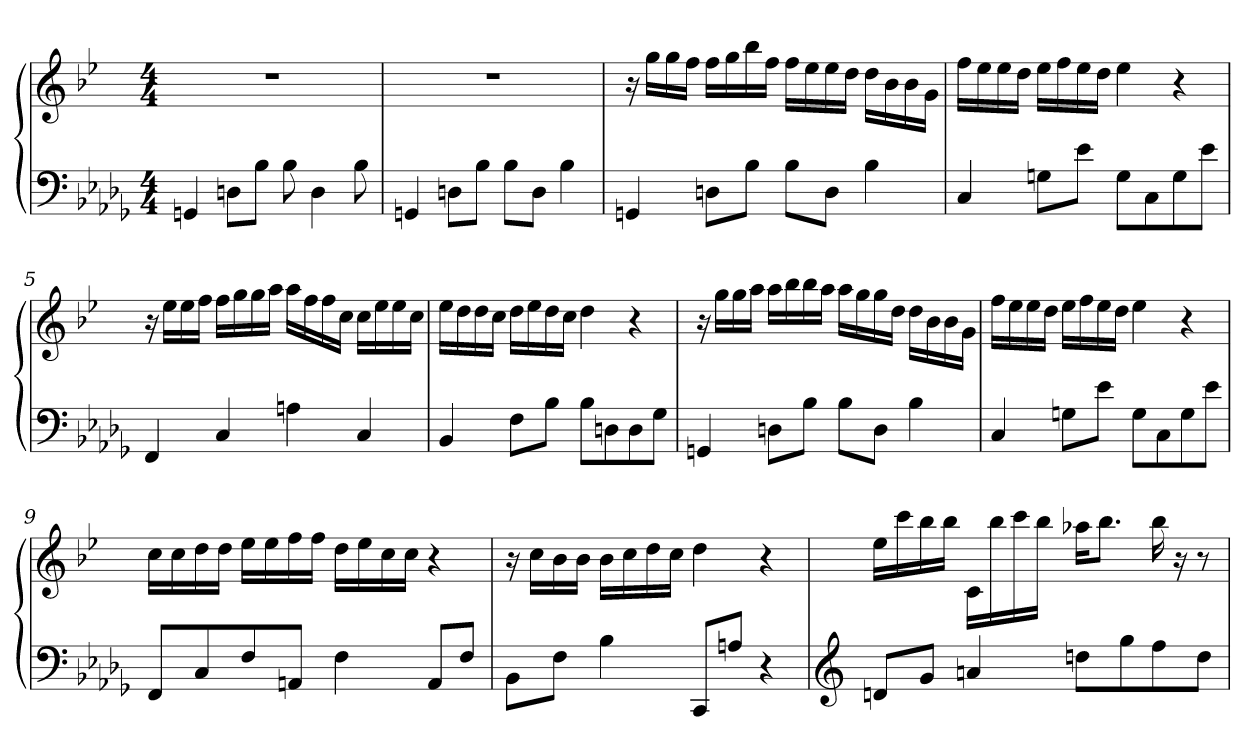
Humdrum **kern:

**kern	**kern
*part1	*part1
*staff2	*staff1
*clefF4	*clefG2
*k[b-e-a-d-g-]	*k[b-e-]
*M4/4	*M4/4
=1	=1
4GGn	1r
8DnL	.
8B-J	.
8B-	.
4D	.
8B-	.
=2	=2
4GGn	1r
8DnL	.
8B-J	.
8B-L	.
8DJ	.
4B-	.
=3	=3
4GGn	16r
.	16ggLL
.	16gg
.	16ffJJ
8DnL	16ffLL
.	16gg
8B-J	16bb-
.	16ffJJ
8B-L	16ffLL
.	16ee-
8DJ	16ee-
.	16ddJJ
4B-	16ddLL
.	16b-
.	16b-
.	16gJJ
=4	=4
4C	16ffLL
.	16ee-
.	16ee-
.	16ddJJ
8GnL	16ee-LL
.	16ff
8e-J	16ee-
.	16ddJJ
8GL	4ee-
8C	.
8G	4r
8e-J	.
=5	=5
4FF	16r
.	16ee-LL
.	16ee-
.	16ffJJ
4C	16ffLL
.	16gg
.	16gg
.	16aaJJ
4An	16aaLL
.	16ff
.	16ff
.	16ccJJ
4C	16ccLL
.	16ee-
.	16ee-
.	16ccJJ
=6	=6
4BB-	16ee-LL
.	16dd
.	16dd
.	16ccJJ
8FL	16ddLL
.	16ee-
8B-J	16dd
.	16ccJJ
8B-L	4dd
8Dn	.
8D	4r
8G-J	.
=7	=7
4GGn	16r
.	16ggLL
.	16gg
.	16aaJJ
8DnL	16aaLL
.	16bb-
8B-J	16bb-
.	16aaJJ
8B-L	16aaLL
.	16gg
8DJ	16gg
.	16ddJJ
4B-	16ddLL
.	16b-
.	16b-
.	16gJJ
=8	=8
4C	16ffLL
.	16ee-
.	16ee-
.	16ddJJ
8GnL	16ee-LL
.	16ff
8e-J	16ee-
.	16ddJJ
8GL	4ee-
8C	.
8G	4r
8e-J	.
=9	=9
8FFL	16ccLL
.	16cc
8C	16dd
.	16ddJJ
8F	16ee-LL
.	16ee-
8AAnJ	16ff
.	16ffJJ
4F	16ddLL
.	16ee-
.	16cc
.	16ccJJ
8AAL	4r
8FJ	.
=10	=10
8BB-L	16r
.	16ccLL
8FJ	16b-
.	16b-JJ
4B-	16b-LL
.	16cc
.	16dd
.	16ccJJ
8CCL	4dd
8AnJ	.
4r	4r
=11	=11
*clefG2	*
8dnL	16ee-LL
.	16ccc
8g-J	16bb-
.	16bb-JJ
4an	16cLL
.	16bb-
.	16ccc
.	16bb-JJ
8ddnL	16aa-XKL
.	8.bb-J
8gg-	.
8ff	16bb-
.	16r
8ddJ	8r
=	=
*-	*-
